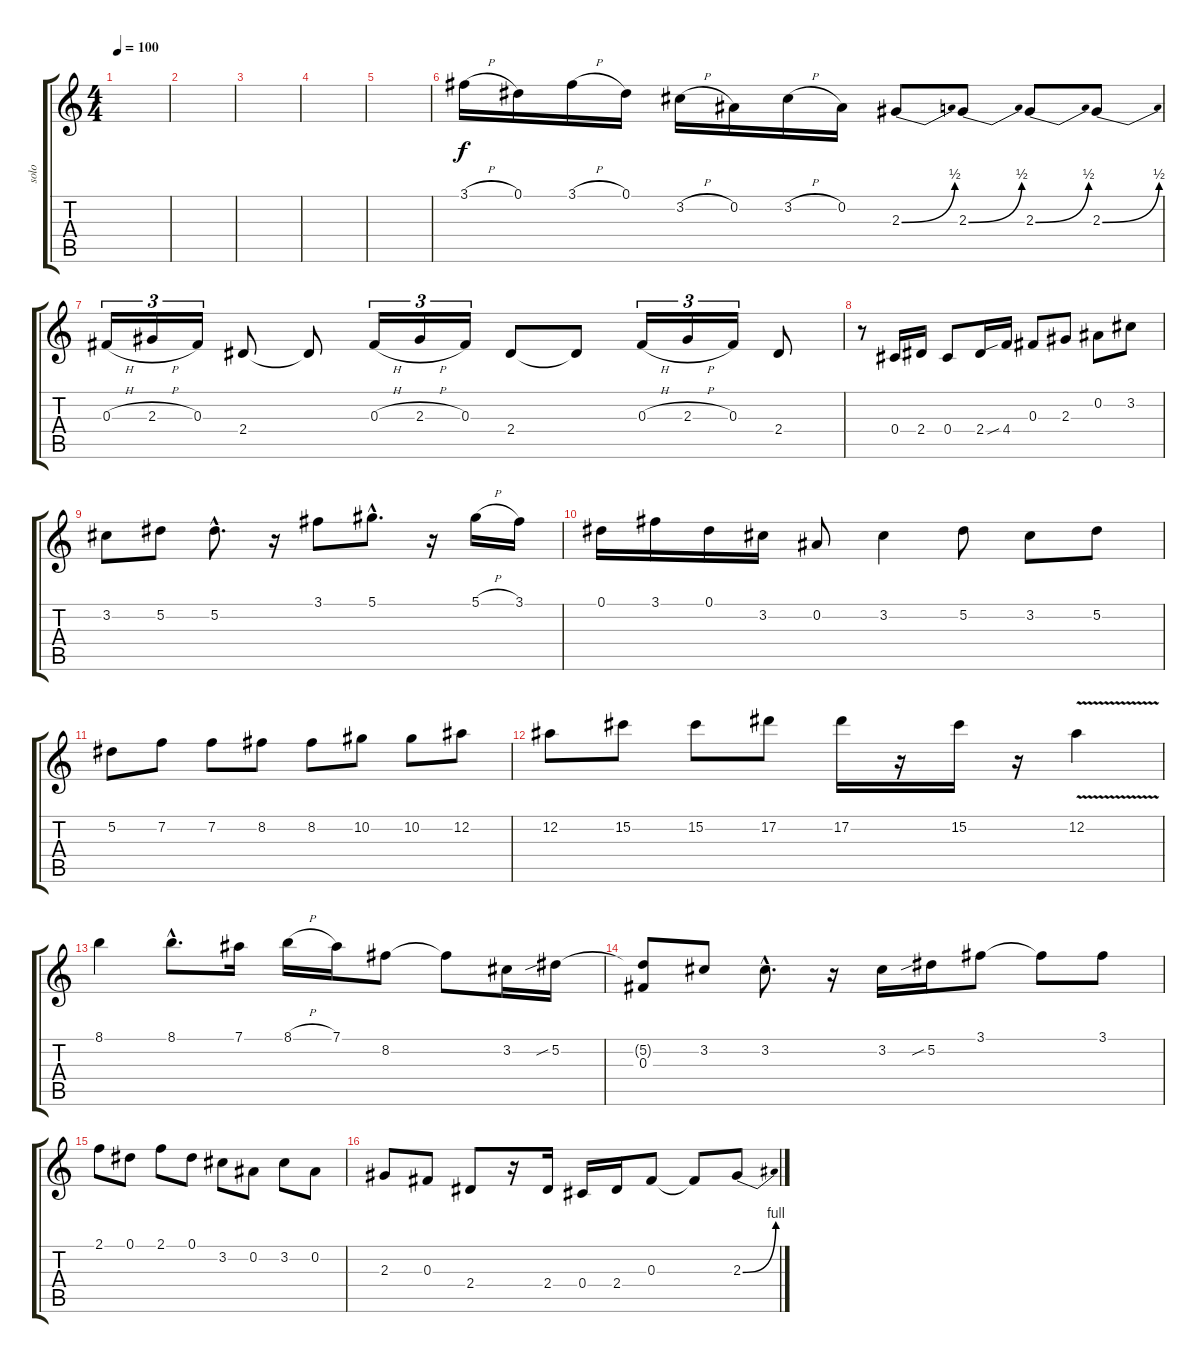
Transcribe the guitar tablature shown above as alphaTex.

\track ("solo" "solo") {instrument distortionguitar}
\staff {score tabs}
\tuning (Eb4 Bb3 Gb3 Db3 Ab2 Eb2) {hide}
\ts (4 4)
\tempo 100
\clef g2
\ks c
|
|
|
|
|
3.1{h}.16 0.1.16 3.1{h}.16 0.1.16 3.2{h}.16 0.2.16 3.2{h}.16 0.2.16 2.3{be (bend 0 0 60 2)}.8 2.3{be (bend 0 0 60 2)}.8 2.3{be (bend 0 0 60 2)}.8 2.3{be (bend 0 0 60 2)}.8 |
0.3{h}.16{tu (3 2)} 2.3{h}.16{tu (3 2)} 0.3.16{tu (3 2)} 2.4.8 2.4{t}.8 0.3{h}.16{tu (3 2)} 2.3{h}.16{tu (3 2)} 0.3.16{tu (3 2)} 2.4.8 2.4{t}.8 0.3{h}.16{tu (3 2)} 2.3{h}.16{tu (3 2)} 0.3.16{tu (3 2)} 2.4.8 |
r.8 0.4.16 2.4.16 0.4.8 2.4.16 4.4{sib}.16 0.3.8 2.3.8 0.2.8 3.2.8 |
3.2.8 5.2.8 5.2{hac}.8{d} r.16 3.1.8 5.1{hac}.8{d} r.16 5.1{h}.16 3.1.16 |
0.1.16 3.1.16 0.1.16 3.2.16 0.2.8 3.2.4 5.2.8 3.2.8 5.2.8 |
5.2.8 7.2.8 7.2.8 8.2.8 8.2.8 10.2.8 10.2.8 12.2.8 |
12.2.8 15.2.8 15.2.8 17.2.8 17.2.16 r.16 15.2.16 r.16 12.2{v}.4 |
8.1.4 8.1{hac}.8{d} 7.1.16 8.1{h}.16 7.1.16 8.2.8 8.2{t}.8 3.2.16 5.2{sib}.16 |
(5.2{t} 0.3).8 3.2.8 3.2{hac}.8{d} r.16 3.2.16 5.2{sib}.16 3.1.8 3.1{t}.8 3.1.8 |
2.1.8 0.1.8 2.1.8 0.1.8 3.2.8 0.2.8 3.2.8 0.2.8 |
2.3.8 0.3.8 2.4.8 r.16 2.4.16 0.4.16 2.4.16 0.3.8 0.3{t}.8 2.3{be (bend 0 0 60 4)}.8
